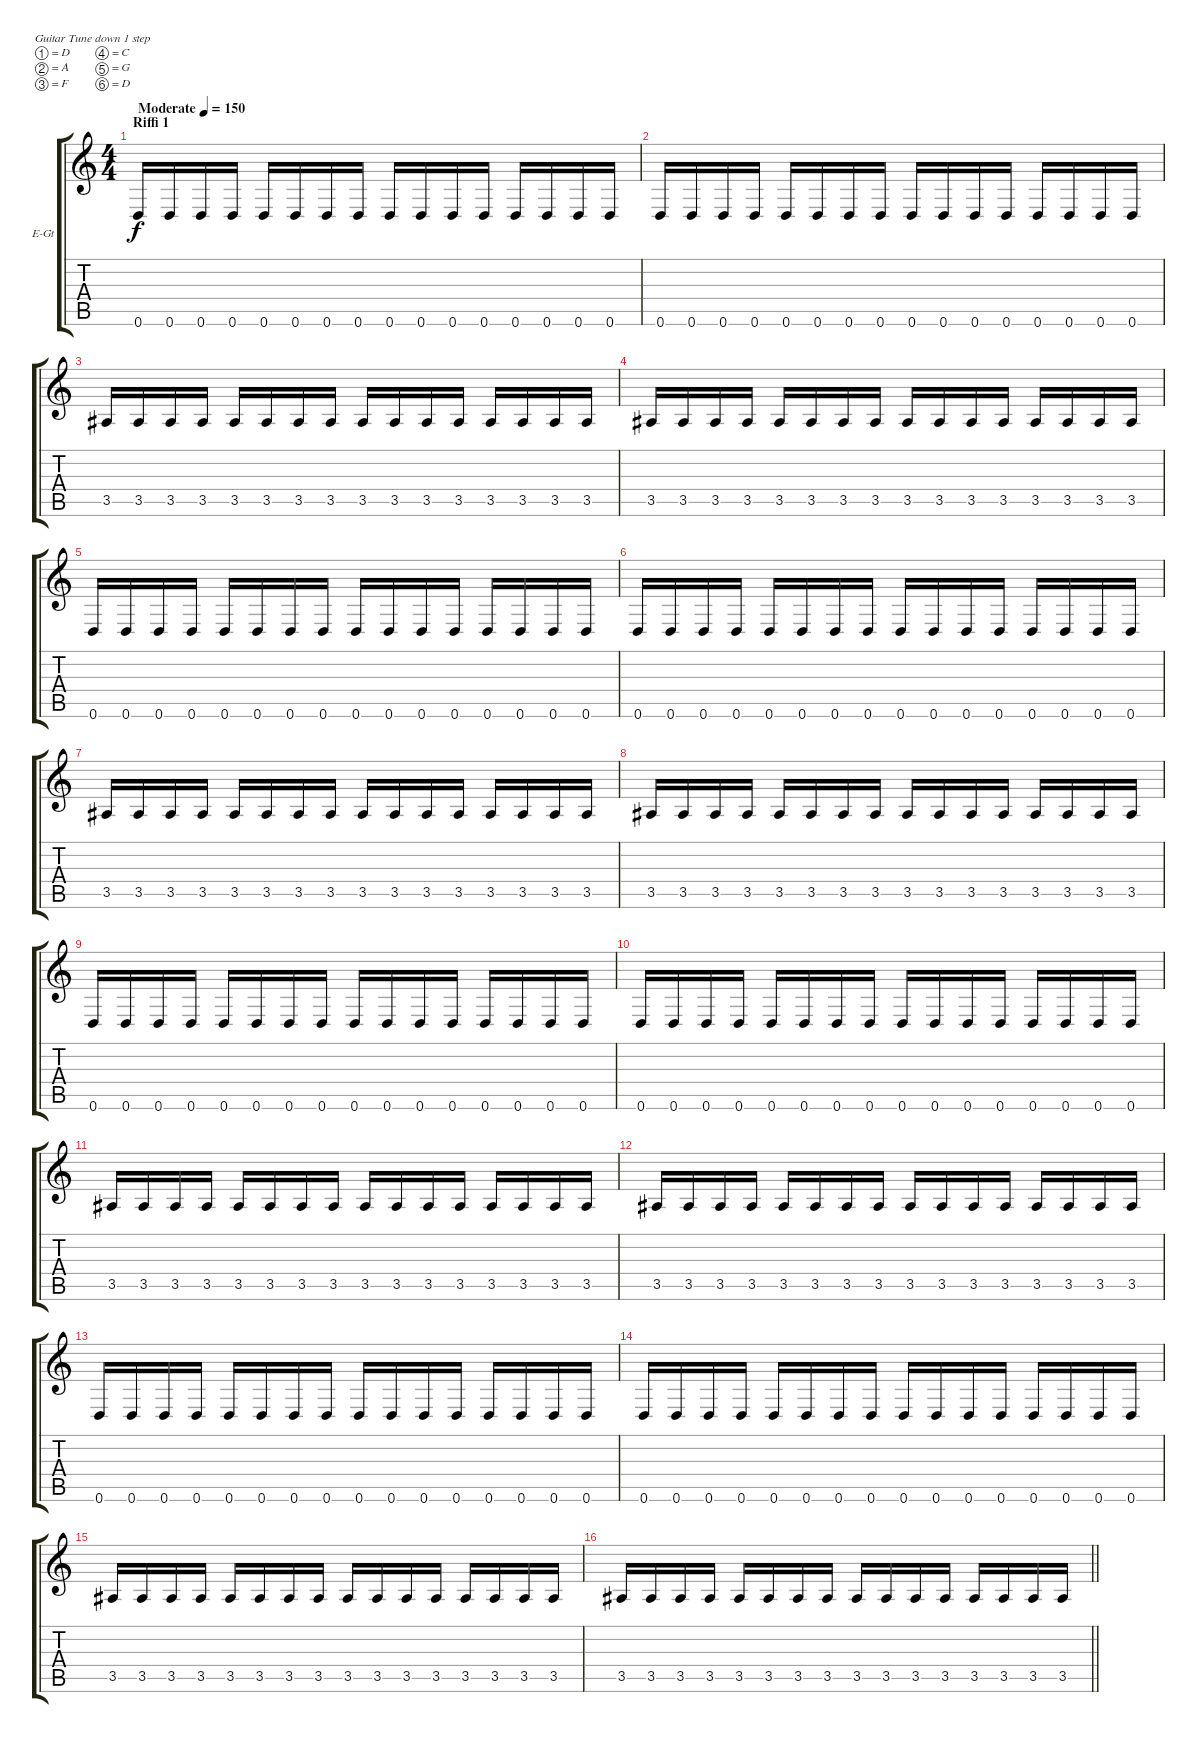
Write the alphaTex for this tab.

\bracketExtendMode groupsimilarinstruments
\firstSystemTrackNameOrientation horizontal
\otherSystemsTrackNameOrientation horizontal
\track ("Kitara 2" "E-Gt") {instrument distortionguitar}
\staff {score tabs}
\tuning (D4 A3 F3 C3 G2 D2)
\ts (4 4)
\beaming (8 2 2 2 2)
\section ("" "Riffi 1")
\tempo (150 "Moderate")
\clef g2
\ks c
0.6.16{dy f instrument distortionguitar} 0.6.16 0.6.16 0.6.16 0.6.16 0.6.16 0.6.16 0.6.16 0.6.16 0.6.16 0.6.16 0.6.16 0.6.16 0.6.16 0.6.16 0.6.16 |
0.6.16 0.6.16 0.6.16 0.6.16 0.6.16 0.6.16 0.6.16 0.6.16 0.6.16 0.6.16 0.6.16 0.6.16 0.6.16 0.6.16 0.6.16 0.6.16 |
3.5.16 3.5.16 3.5.16 3.5.16 3.5.16 3.5.16 3.5.16 3.5.16 3.5.16 3.5.16 3.5.16 3.5.16 3.5.16 3.5.16 3.5.16 3.5.16 |
3.5.16 3.5.16 3.5.16 3.5.16 3.5.16 3.5.16 3.5.16 3.5.16 3.5.16 3.5.16 3.5.16 3.5.16 3.5.16 3.5.16 3.5.16 3.5.16 |
0.6.16 0.6.16 0.6.16 0.6.16 0.6.16 0.6.16 0.6.16 0.6.16 0.6.16 0.6.16 0.6.16 0.6.16 0.6.16 0.6.16 0.6.16 0.6.16 |
0.6.16 0.6.16 0.6.16 0.6.16 0.6.16 0.6.16 0.6.16 0.6.16 0.6.16 0.6.16 0.6.16 0.6.16 0.6.16 0.6.16 0.6.16 0.6.16 |
3.5.16 3.5.16 3.5.16 3.5.16 3.5.16 3.5.16 3.5.16 3.5.16 3.5.16 3.5.16 3.5.16 3.5.16 3.5.16 3.5.16 3.5.16 3.5.16 |
3.5.16 3.5.16 3.5.16 3.5.16 3.5.16 3.5.16 3.5.16 3.5.16 3.5.16 3.5.16 3.5.16 3.5.16 3.5.16 3.5.16 3.5.16 3.5.16 |
0.6.16 0.6.16 0.6.16 0.6.16 0.6.16 0.6.16 0.6.16 0.6.16 0.6.16 0.6.16 0.6.16 0.6.16 0.6.16 0.6.16 0.6.16 0.6.16 |
0.6.16 0.6.16 0.6.16 0.6.16 0.6.16 0.6.16 0.6.16 0.6.16 0.6.16 0.6.16 0.6.16 0.6.16 0.6.16 0.6.16 0.6.16 0.6.16 |
3.5.16 3.5.16 3.5.16 3.5.16 3.5.16 3.5.16 3.5.16 3.5.16 3.5.16 3.5.16 3.5.16 3.5.16 3.5.16 3.5.16 3.5.16 3.5.16 |
3.5.16 3.5.16 3.5.16 3.5.16 3.5.16 3.5.16 3.5.16 3.5.16 3.5.16 3.5.16 3.5.16 3.5.16 3.5.16 3.5.16 3.5.16 3.5.16 |
0.6.16 0.6.16 0.6.16 0.6.16 0.6.16 0.6.16 0.6.16 0.6.16 0.6.16 0.6.16 0.6.16 0.6.16 0.6.16 0.6.16 0.6.16 0.6.16 |
0.6.16 0.6.16 0.6.16 0.6.16 0.6.16 0.6.16 0.6.16 0.6.16 0.6.16 0.6.16 0.6.16 0.6.16 0.6.16 0.6.16 0.6.16 0.6.16 |
3.5.16 3.5.16 3.5.16 3.5.16 3.5.16 3.5.16 3.5.16 3.5.16 3.5.16 3.5.16 3.5.16 3.5.16 3.5.16 3.5.16 3.5.16 3.5.16 |
\barLineRight lightlight
3.5.16 3.5.16 3.5.16 3.5.16 3.5.16 3.5.16 3.5.16 3.5.16 3.5.16 3.5.16 3.5.16 3.5.16 3.5.16 3.5.16 3.5.16 3.5.16
